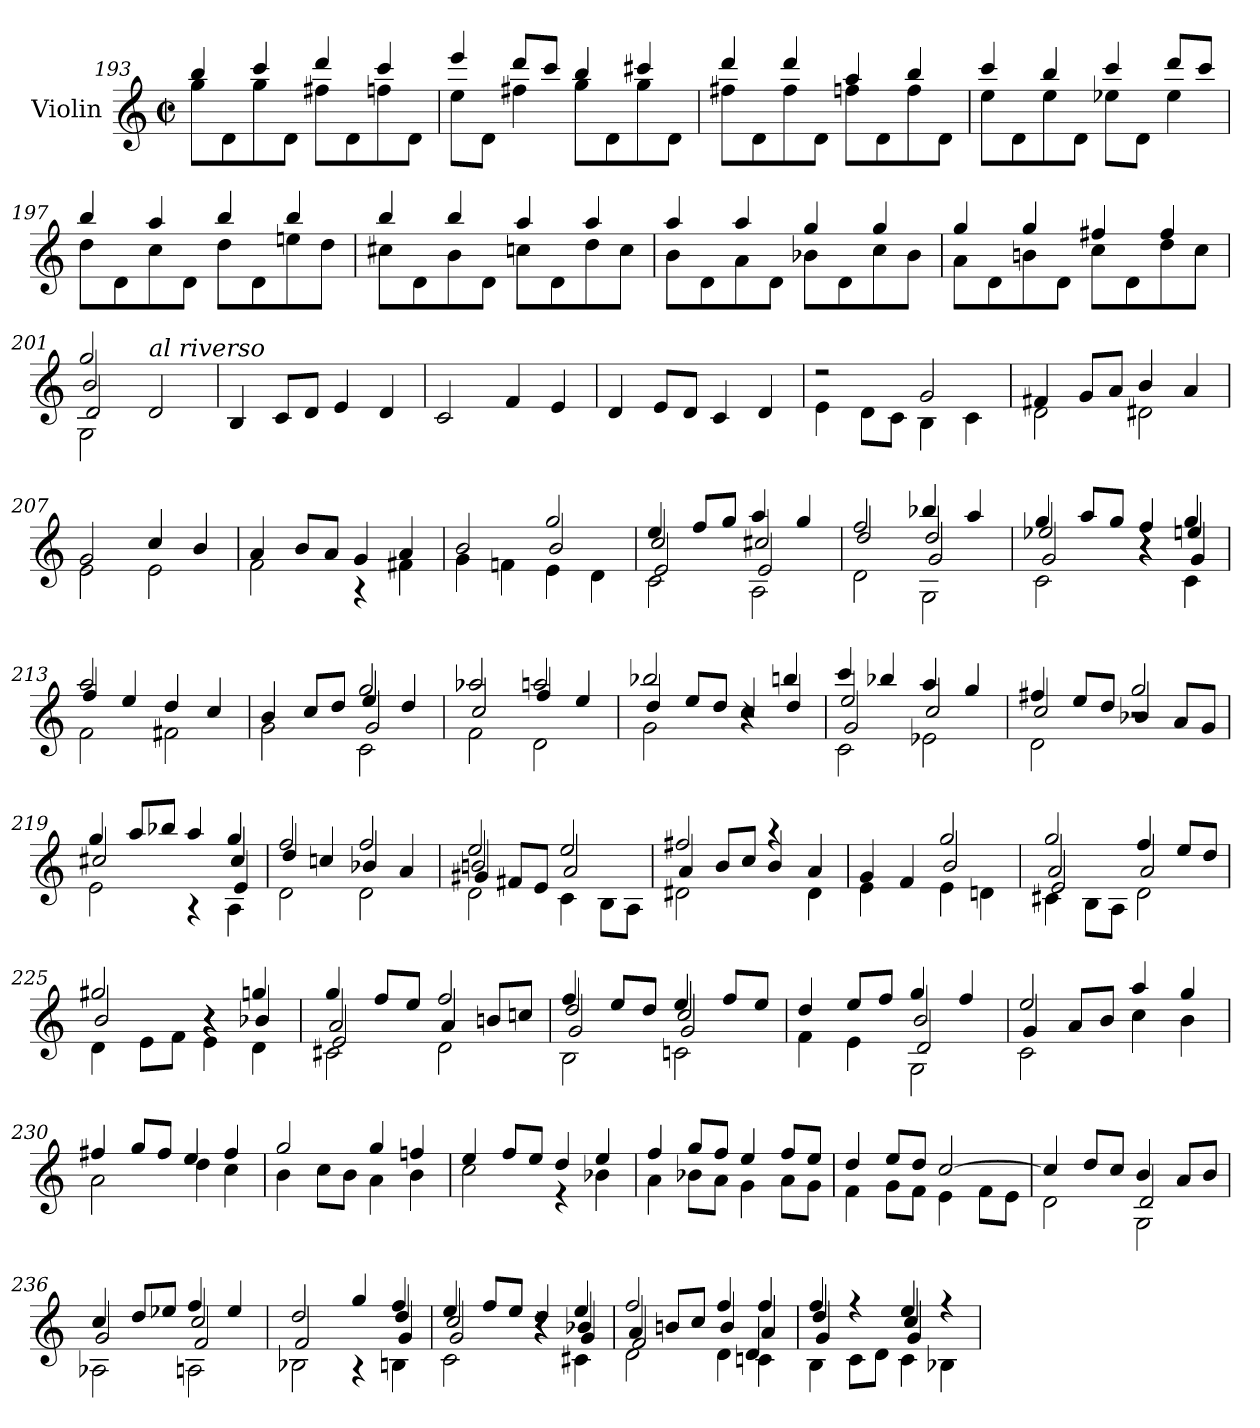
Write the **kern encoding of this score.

**kern
*part1
*staff1
*I"Violin
*I'Vln.
*clefG2
*k[]
*M2/2
*met(c|)
=193
*^
4bb/	8gg\L
.	8d\
4ccc/	8gg\
.	8d\J
4ddd/	8ff#X\L
.	8d\
4ccc/	8ffn\
.	8d\J
=194	=194
4eee/	8ee\L
.	8d\J
8ddd/L	4ff#X\
8ccc/J	.
4bb/	8gg\L
.	8d\
4ccc#X/	8gg\
.	8d\J
=195	=195
4ddd/	8ff#X\L
.	8d\
4ddd/	8ff#\
.	8d\J
4aa/	8ffn\L
.	8d\
4bb/	8ff\
.	8d\J
=196	=196
4ccc/	8ee\L
.	8d\
4bb/	8ee\
.	8d\J
4ccc/	8ee-X\L
.	8d\J
8ddd/L	4ee-\
8ccc/J	.
=197	=197
4bb/	8dd\L
.	8d\
4aa/	8cc\
.	8d\J
4bb/	8dd\L
.	8d\
4bb/	8een\
.	8dd\J
=198	=198
4bb/	8cc#X\L
.	8d\
4bb/	8b\
.	8d\J
4aa/	8ccn\L
.	8d\
4aa/	8dd\
.	8cc\J
=199	=199
4aa/	8b\L
.	8d\
4aa/	8a\
.	8d\J
4gg/	8b-X\L
.	8d\
4gg/	8cc\
.	8b-\J
=200	=200
4gg/	8a\L
.	8d\
4gg/	8bn\
.	8d\J
4ff#X/	8cc\L
.	8d\
4ff#/	8dd\
.	8cc\J
=201	=201
*^	*^
2gg/	2G\	2b/	2d/
!LO:TX:a:i:t=al riverso	!	!	!
2d/	2ryy	2ryy	2ryy
*v	*v	*v	*v
=202
4B/
8c/L
8d/J
4e/
4d/
=203
2c/
4f/
4e/
=204
4d/
8e/L
8d/J
4c/
4d/
=205
*^
2r	4e\
.	8d\L
.	8c\J
2g/	4B\
.	4c\
=206	=206
4f#X/	2d\
8g/L	.
8a/J	.
4b/	2d#X\
4a/	.
=207	=207
2g/	2e\
4cc/	2e\
4b/	.
=208	=208
4a/	2f\
8b/L	.
8a/J	.
4g/	4r
4a/	4f#X\
=209	=209
*	*^
2b/	4g\	2ryy
.	4fn\	.
2gg/	4e\	2b/
.	4d\	.
=210	=210	=210
*	*	*^
4ee/	2c\	2cc/	2e/
8ff/L	.	.	.
8gg/J	.	.	.
4aa/	2A\	2cc#X/	2e/
4gg/	.	.	.
=211	=211	=211	=211
2ff/	2d\	2dd/	2ryy
4bb-X/	2G\	2dd/	2g/
4aa/	.	.	.
=212	=212	=212	=212
4gg/	2c\	2ee-X/	2g/
8aa/L	.	.	.
8gg/J	.	.	.
4ff/	4r	4r	4ryy
4gg/	4c\	4een/	4g/
*	*	*v	*v
=213	=213	=213
2aa/	2f\	4ff/
.	.	4ee/
2ryy	2f#X\	4dd/
.	.	4cc/
=214	=214	=214
*	*	*^
2ryy	2g\	4b/	2ryy
.	.	8cc/L	.
.	.	8dd/J	.
2gg/	2c\	4ee/	2g/
.	.	4dd/	.
*	*	*v	*v
=215	=215	=215
2aa-X/	2f\	2cc/
2aan/	2d\	4ff/
.	.	4ee/
=216	=216	=216
2bb-X/	2g\	4dd/
.	.	8ee/L
.	.	8dd/J
4r	2r	4cc/
4bbn/	.	4dd/
=217	=217	=217
*	*	*^
4ccc/	2c\	2ee/	2g/
4bb-X/	.	.	.
4aa/	2e-X\	2cc/	2ryy
4gg/	.	.	.
=218	=218	=218	=218
2ryy	2d\	4ff#X/	2cc/
.	.	8ee/L	.
.	.	8dd/J	.
2gg/	2r	4b-X/	2ryy
.	.	8a/L	.
.	.	8g/J	.
=219	=219	=219	=219
4gg/	2e\	2cc#X/	2ryy
8aa/L	.	.	.
8bb-X/J	.	.	.
4aa/	4r	4ryy	4ryy
4gg/	4A\	4cc#/	4e/
*	*	*v	*v
=220	=220	=220
2ff/	2d\	4dd/
.	.	4ccn/
2ff/	2d\	4b-X/
.	.	4a/
=221	=221	=221
*	*	*^
2ee/	2d\	2bn/	4g#X/
.	.	.	8f#X/L
.	.	.	8e/J
2ee/	4c\	2a/	2ryy
.	8B\L	.	.
.	8A\J	.	.
*	*	*v	*v
=222	=222	=222
2ff#X/	2d#X\	4a/
.	.	8b/L
.	.	8cc/J
2ryy	4r	4b/
.	4d#\	4a/
=223	=223	=223
4g/	4e\	2ryy
4f/	4ryy	.
2gg/	4e\	2b/
.	4dn\	.
=224	=224	=224
*	*	*^
2gg/	4c#X\	2a/	2e/
.	8B\L	.	.
.	8A\J	.	.
4ff/	2d\	2a/	2ryy
8ee/L	.	.	.
8dd/J	.	.	.
*	*	*v	*v
=225	=225	=225
2gg#X/	4d\	2b/
.	8e\L	.
.	8f\J	.
4r	4e\	4r
4ggn/	4d\	4b-X/
=226	=226	=226
*	*	*^
4gg/	2c#X\	2a/	2e/
8ff/L	.	.	.
8ee/J	.	.	.
2ff/	2d\	4a/	2ryy
.	.	8bn/L	.
.	.	8ccn/J	.
=227	=227	=227	=227
4ff/	2B\	2dd/	2g/
8ee/L	.	.	.
8dd/J	.	.	.
4ee/	2cn\	2cc/	2g/
8ff/L	.	.	.
8ee/J	.	.	.
=228	=228	=228	=228
4dd/	4f\	2ryy	2ryy
8ee/L	4e\	.	.
8ff/J	.	.	.
4gg/	2G\	2b/	2d/
4ff/	.	.	.
*	*	*v	*v
=229	=229	=229
2ee/	2c\	4g/
.	.	8a/L
.	.	8b/J
4aa/	4cc\	2ryy
4gg/	4b\	.
*	*v	*v
=230	=230
4ff#X/	2a\
8gg/L	.
8ff#/J	.
4ee/	4dd\
4ff#/	4cc\
=231	=231
2gg/	4b\
.	8cc\L
.	8b\J
4gg/	4a\
4ffn/	4b\
=232	=232
4ee/	2cc\
8ff/L	.
8ee/J	.
4dd/	4r
4ee/	4b-X\
=233	=233
4ff/	4a\
8gg/L	8b-X\L
8ff/J	8a\J
4ee/	4g\
8ff/L	8a\L
8ee/J	8g\J
=234	=234
4dd/	4f\
8ee/L	8g\L
8dd/J	8f\J
[2cc/	4e\
.	8f\L
.	8e\J
=235	=235
*	*^
4cc/]	2d\	2ryy
8dd/L	.	.
8cc/J	.	.
4b/	2G\	2d/
8a/L	.	.
8b/J	.	.
=236	=236	=236
*	*	*^
4cc/	2A-X\	2g/	2ryy
8dd/L	.	.	.
8ee-X/J	.	.	.
4ff/	2An\	2cc/	2f/
4ee-/	.	.	.
=237	=237	=237	=237
2dd/	2B-X\	2f/	2ryy
4gg/	4r	4ryy	4ryy
4ff/	4Bn\	4dd/	4g/
=238	=238	=238	=238
4ee/	2c\	2cc/	2g/
8ff/L	.	.	.
8ee/J	.	.	.
4dd/	4r	4r	4ryy
4ee/	4c#X\	4b-X/	4g/
=239	=239	=239	=239
2ff/	2d\	4a/	2f/
.	.	8bn/L	.
.	.	8cc/J	.
4ff/	4d\	4b/	4ryy
4ff/	4cn\	4a/	4d/
=240	=240	=240	=240
4ff/	4B\	4dd/	4g/
4r	8c\L	4ryy	4ryy
.	8d\J	.	.
4ee/	4c\	4cc/	4g/
4r	4B-X\	4ryy	4ryy
*v	*v	*v	*v
=
*-
